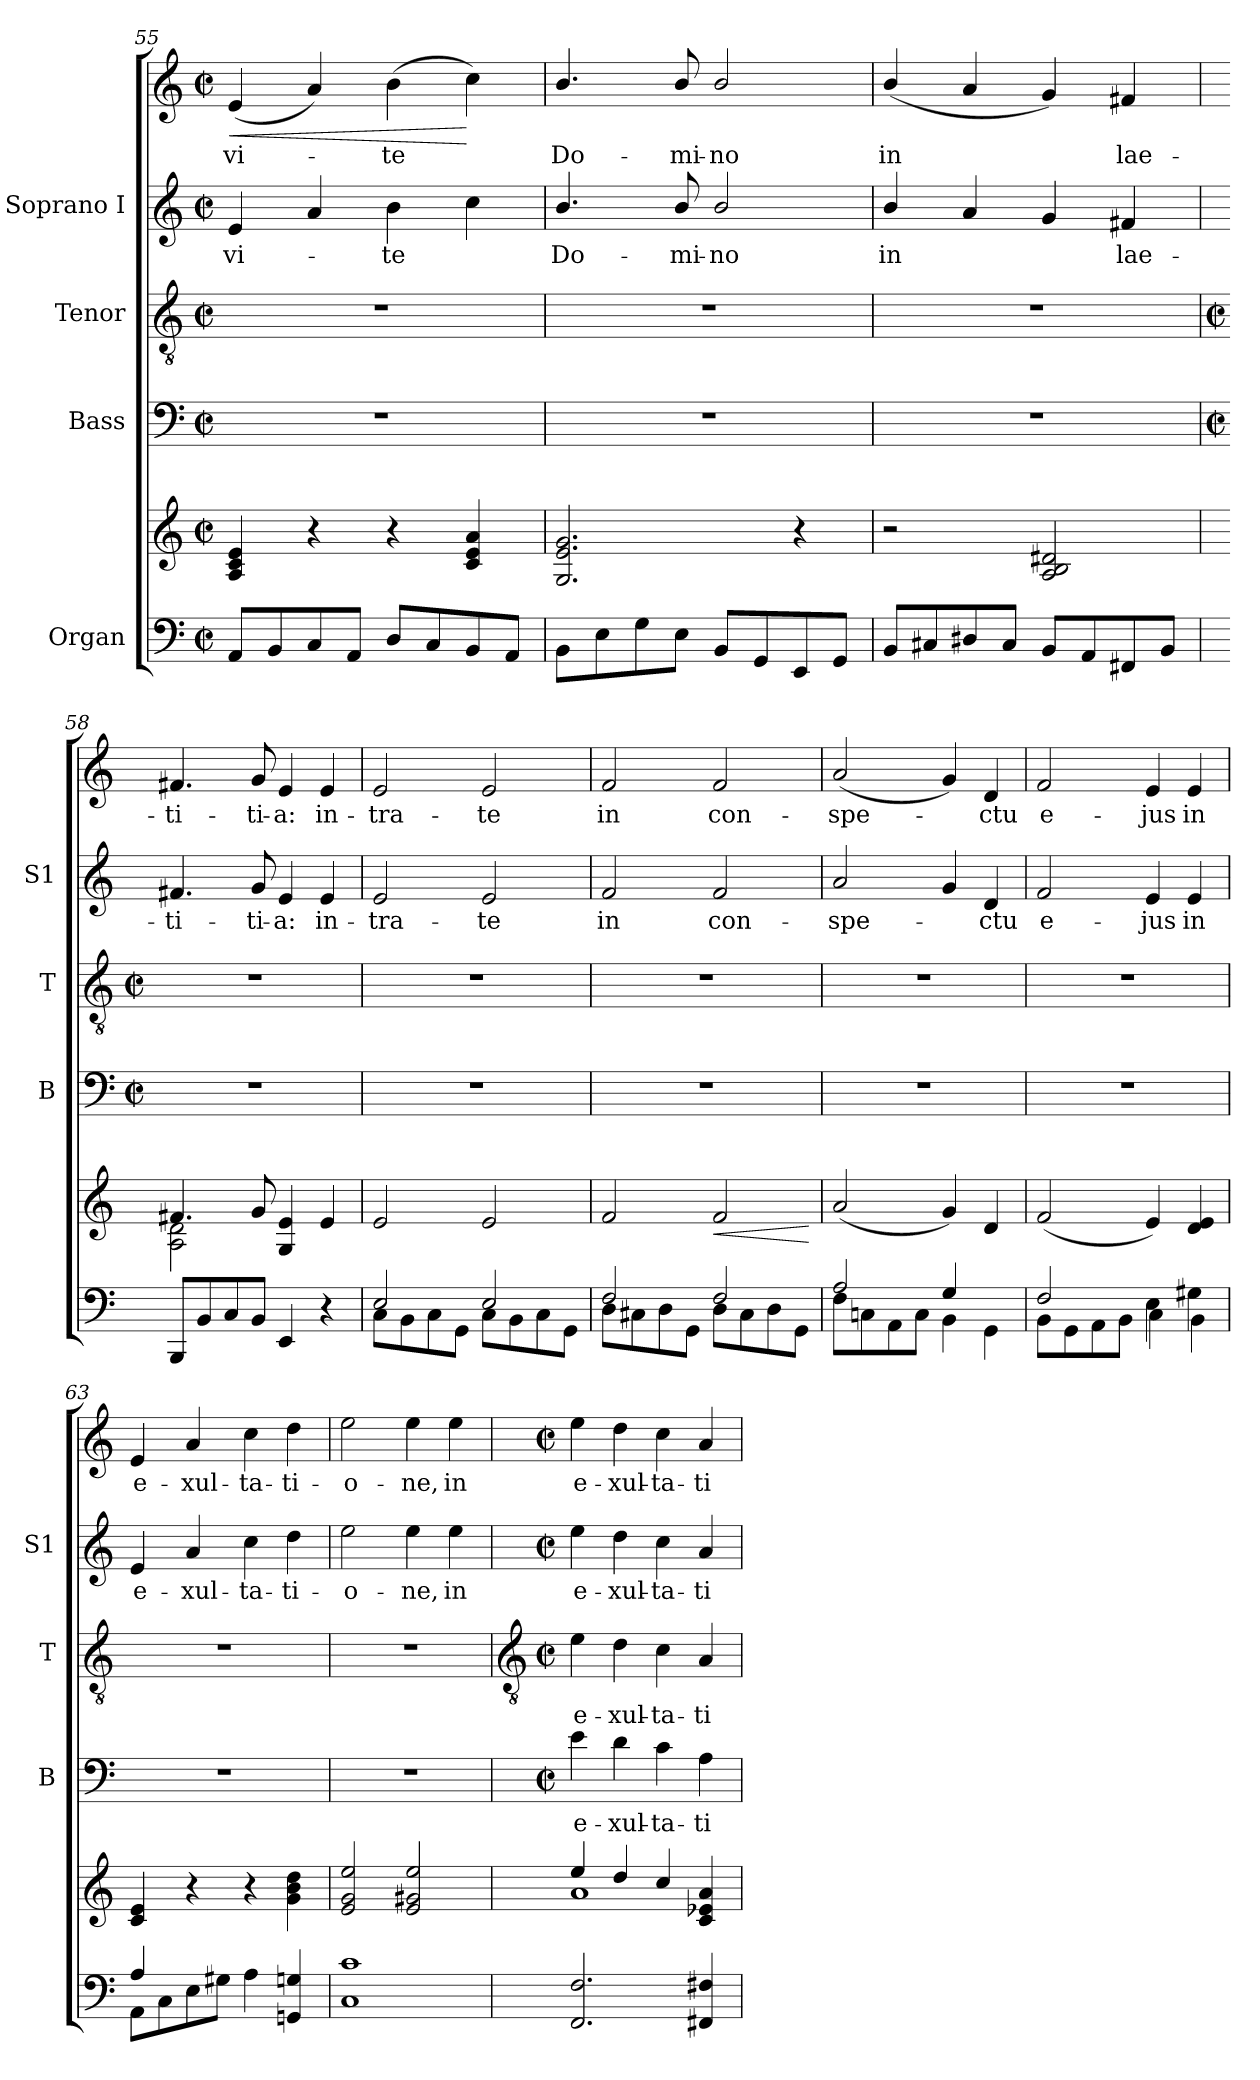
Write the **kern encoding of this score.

**kern	**kern	**dynam	**kern	**text	**kern	**text	**kern	**text	**kern	**text	**dynam
*part4	*part4	*part4	*part3	*part3	*part2	*part2	*part1	*part1	*part1	*part1	*part1
*staff6	*staff5	*staff5/6	*staff4	*staff4	*staff3	*staff3	*staff2	*staff2	*staff1	*staff1	*staff1/2
*I"Organ	*	*	*I"Bass	*	*I"Tenor	*	*I"Soprano I	*	*	*	*
*	*	*	*I'B	*	*I'T	*	*I'S1	*	*	*	*
*clefF4	*clefG2	*	*clefF4	*	*clefGv2	*	*clefG2	*	*clefG2	*	*
*k[]	*k[]	*	*k[]	*	*k[]	*	*k[]	*	*k[]	*	*
*C:	*C:	*	*C:	*	*C:	*	*C:	*	*C:	*	*
*M2/2	*M2/2	*	*M2/2	*	*M2/2	*	*M2/2	*	*M2/2	*	*
*met(c|)	*met(c|)	*	*met(c|)	*	*met(c|)	*	*met(c|)	*	*met(c|)	*	*
=55	=55	=55	=55	=55	=55	=55	=55	=55	=55	=55	=55
!	!	!	!	!	!	!	!	!LO:LY:b	!	!LO:LY:b	!LO:HP:b
8AAL	4A 4c 4e	.	1r	.	1r	.	4e	-vi-	(<4e	-vi-	<
8BB	.	.	.	.	.	.	.	.	.	.	.
8C	4r	.	.	.	.	.	4a	.	4a)	.	.
8AAJ	.	.	.	.	.	.	.	.	.	.	.
!	!	!	!	!	!	!	!	!LO:LY:b	!	!LO:LY:b	!
8DL	4r	.	.	.	.	.	4b	te	(>4b	te	.
8C	.	.	.	.	.	.	.	.	.	.	.
8BB	4c 4e 4a	.	.	.	.	.	4cc	.	4cc)	.	[
8AAJ	.	.	.	.	.	.	.	.	.	.	.
=56	=56	=56	=56	=56	=56	=56	=56	=56	=56	=56	=56
!	!	!	!	!	!	!	!	!LO:LY:b	!	!LO:LY:b	!
8BBL	2.G 2.e 2.g	.	1r	.	1r	.	4.b/	Do-	4.b/	Do-	.
8E	.	.	.	.	.	.	.	.	.	.	.
8G	.	.	.	.	.	.	.	.	.	.	.
!	!	!	!	!	!	!	!	!LO:LY:b	!	!LO:LY:b	!
8EJ	.	.	.	.	.	.	8b/	-mi-	8b/	-mi-	.
!	!	!	!	!	!	!	!	!LO:LY:b	!	!LO:LY:b	!
8BBL	.	.	.	.	.	.	2b/	-no	2b/	-no	.
8GG	.	.	.	.	.	.	.	.	.	.	.
8EE	4r	.	.	.	.	.	.	.	.	.	.
8GGJ	.	.	.	.	.	.	.	.	.	.	.
=57	=57	=57	=57	=57	=57	=57	=57	=57	=57	=57	=57
!	!	!	!	!	!	!	!	!LO:LY:b	!	!LO:LY:b	!
8BBL	2r	.	1r	.	1r	.	4b/	in	(<4b/	in	.
8C#X	.	.	.	.	.	.	.	.	.	.	.
8D#X	.	.	.	.	.	.	4a	.	4a	.	.
8C#J	.	.	.	.	.	.	.	.	.	.	.
8BBL	2A 2B 2d#X	.	.	.	.	.	4g	.	4g)	.	.
8AA	.	.	.	.	.	.	.	.	.	.	.
!	!	!	!	!	!	!	!	!LO:LY:b	!	!LO:LY:b	!
8FF#X	.	.	.	.	.	.	4f#X	lae-	4f#X	lae-	.
8BBJ	.	.	.	.	.	.	.	.	.	.	.
!!LO:LB:g=z
=58	=58	=58	=58	=58	=58	=58	=58	=58	=58	=58	=58
*	*	*	*M2/2	*	*M2/2	*	*	*	*	*	*
*	*	*	*met(c|)	*	*met(c|)	*	*	*	*	*	*
*	*^	*	*	*	*	*	*	*	*	*	*
!	!	!	!	!	!	!	!	!	!LO:LY:b	!	!LO:LY:b	!
8BBBL	4.f#X	2A\ 2d\	.	1r	.	1r	.	4.f#X	-ti-	4.f#X	-ti-	.
8BB	.	.	.	.	.	.	.	.	.	.	.	.
8C	.	.	.	.	.	.	.	.	.	.	.	.
!	!	!	!	!	!	!	!	!	!LO:LY:b	!	!LO:LY:b	!
8BBJ	8g	.	.	.	.	.	.	8g	-ti-	8g	-ti-	.
!	!	!	!	!	!	!	!	!	!LO:LY:b	!	!LO:LY:b	!
4EE	4G 4e	2ryy	.	.	.	.	.	4e	-a:	4e	-a:	.
!	!	!	!	!	!	!	!	!	!LO:LY:b	!	!LO:LY:b	!
4r	4e	.	.	.	.	.	.	4e	in-	4e	in-	.
*	*v	*v	*	*	*	*	*	*	*	*	*	*
=59	=59	=59	=59	=59	=59	=59	=59	=59	=59	=59	=59
*^	*	*	*	*	*	*	*	*	*	*	*
!	!	!	!	!	!	!	!	!	!LO:LY:b	!	!LO:LY:b	!
2E/	8C\L	2e	.	1r	.	1r	.	2e	-tra-	2e	-tra-	.
.	8BB\	.	.	.	.	.	.	.	.	.	.	.
.	8C\	.	.	.	.	.	.	.	.	.	.	.
.	8GG\J	.	.	.	.	.	.	.	.	.	.	.
!	!	!	!	!	!	!	!	!	!LO:LY:b	!	!LO:LY:b	!
2E/	8C\L	2e	.	.	.	.	.	2e	-te	2e	-te	.
.	8BB\	.	.	.	.	.	.	.	.	.	.	.
.	8C\	.	.	.	.	.	.	.	.	.	.	.
.	8GG\J	.	.	.	.	.	.	.	.	.	.	.
=60	=60	=60	=60	=60	=60	=60	=60	=60	=60	=60	=60	=60
!	!	!	!	!	!	!	!	!	!LO:LY:b	!	!LO:LY:b	!
2F/	8D\L	2f	.	1r	.	1r	.	2f	in	2f	in	.
.	8C#X\	.	.	.	.	.	.	.	.	.	.	.
.	8D\	.	.	.	.	.	.	.	.	.	.	.
.	8GG\J	.	.	.	.	.	.	.	.	.	.	.
!	!	!	!LO:HP:b	!	!	!	!	!	!LO:LY:b	!	!LO:LY:b	!
2F/	8D\L	2f	<	.	.	.	.	2f	con-	2f	con-	.
.	8C#\	.	.	.	.	.	.	.	.	.	.	.
.	8D\	.	.	.	.	.	.	.	.	.	.	.
.	8GG\J	.	.	.	.	.	.	.	.	.	.	.
*v	*v	*	*	*	*	*	*	*	*	*	*	*
.	.	[	.	.	.	.	.	.	.	.	.
=61	=61	=61	=61	=61	=61	=61	=61	=61	=61	=61	=61
*^	*^	*	*	*	*	*	*	*	*	*	*
!	!	!	!	!	!	!	!	!	!	!LO:LY:b	!	!LO:LY:b	!
2A/	8F\L	(<2a	2.ryy	.	1r	.	1r	.	2a	-spe-	(<2a	-spe-	.
.	8Cn\	.	.	.	.	.	.	.	.	.	.	.	.
.	8AA\	.	.	.	.	.	.	.	.	.	.	.	.
.	8C\J	.	.	.	.	.	.	.	.	.	.	.	.
4G/	4BB\	4g)	.	.	.	.	.	.	4g	.	4g)	.	.
!	!	!	!	!	!	!	!	!	!	!LO:LY:b	!	!LO:LY:b	!
4ryy	4GG\	4d	4ryy	.	.	.	.	.	4d	ctu	4d	ctu	.
=62	=62	=62	=62	=62	=62	=62	=62	=62	=62	=62	=62	=62	=62
!	!	!	!	!	!	!	!	!	!	!LO:LY:b	!	!LO:LY:b	!
*	*	*v	*v	*	*	*	*	*	*	*	*	*	*
2F/	8BB\L	(<2f	.	1r	.	1r	.	2f	e-	2f	e-	.
.	8GG\	.	.	.	.	.	.	.	.	.	.	.
.	8AA\	.	.	.	.	.	.	.	.	.	.	.
.	8BB\J	.	.	.	.	.	.	.	.	.	.	.
!	!	!	!	!	!	!	!	!	!LO:LY:b	!	!LO:LY:b	!
4E\	4C\	4e)	.	.	.	.	.	4e	-jus	4e	-jus	.
!	!	!	!	!	!	!	!	!	!LO:LY:b	!	!LO:LY:b	!
4G#X\	4BB\	4d 4e	.	.	.	.	.	4e	in	4e	in	.
=63	=63	=63	=63	=63	=63	=63	=63	=63	=63	=63	=63	=63
!	!	!	!	!	!	!	!	!	!LO:LY:b	!	!LO:LY:b	!
4A/	8AAL	4c 4e	.	1r	.	1r	.	4e	e-	4e	e-	.
.	8C	.	.	.	.	.	.	.	.	.	.	.
!	!	!	!	!	!	!	!	!	!LO:LY:b	!	!LO:LY:b	!
2.ryy	8E	4r	.	.	.	.	.	4a	-xul-	4a	-xul-	.
.	8G#XJ	.	.	.	.	.	.	.	.	.	.	.
!	!	!	!	!	!	!	!	!	!LO:LY:b	!	!LO:LY:b	!
.	4A	4r	.	.	.	.	.	4cc	-ta-	4cc	-ta-	.
!	!	!	!	!	!	!	!	!	!LO:LY:b	!	!LO:LY:b	!
.	4GGn 4Gn	4g 4b 4dd	.	.	.	.	.	4dd	-ti-	4dd	-ti-	.
=64	=64	=64	=64	=64	=64	=64	=64	=64	=64	=64	=64	=64
!	!	!	!	!	!	!	!	!	!LO:LY:b	!	!LO:LY:b	!
*v	*v	*	*	*	*	*	*	*	*	*	*	*
1C 1c	2e 2g 2ee	.	1r	.	1r	.	2ee	-o-	2ee	-o-	.
!	!	!	!	!	!	!	!	!LO:LY:b	!	!LO:LY:b	!
.	2e 2g#X 2ee	.	.	.	.	.	4ee	-ne,	4ee	-ne,	.
!	!	!	!	!	!	!	!	!LO:LY:b	!	!LO:LY:b	!
.	.	.	.	.	.	.	4ee	in	4ee	in	.
!!LO:LB:g=z
=65	=65	=65	=65	=65	=65	=65	=65	=65	=65	=65	=65
*	*	*	*	*	*clefGv2	*	*	*	*	*	*
*	*	*	*k[]	*	*k[]	*	*k[]	*	*k[]	*	*
*	*	*	*C:	*	*C:	*	*C:	*	*C:	*	*
*	*	*	*M2/2	*	*M2/2	*	*M2/2	*	*M2/2	*	*
*	*	*	*met(c|)	*	*met(c|)	*	*met(c|)	*	*met(c|)	*	*
*	*^	*	*	*	*	*	*	*	*	*	*
!	!	!	!	!	!LO:LY:b	!	!LO:LY:b	!	!LO:LY:b	!	!LO:LY:b	!
2.FF 2.F	4ee/	1a	.	4e	-e-	4e	-e-	4ee	-e-	4ee	e-	.
!	!	!	!	!	!LO:LY:b	!	!LO:LY:b	!	!LO:LY:b	!	!LO:LY:b	!
.	4dd/	.	.	4d	-xul-	4d	-xul-	4dd	-xul-	4dd	-xul-	.
!	!	!	!	!	!LO:LY:b	!	!LO:LY:b	!	!LO:LY:b	!	!LO:LY:b	!
.	4cc/	.	.	4c	-ta-	4c	-ta-	4cc	-ta-	4cc	-ta-	.
!	!	!	!	!	!LO:LY:b	!	!LO:LY:b	!	!LO:LY:b	!	!LO:LY:b	!
4FF#X 4F#X	4c 4e-X 4a	.	.	4A	-ti-	4A	-ti-	4a	-ti-	4a	-ti-	.
*	*v	*v	*	*	*	*	*	*	*	*	*	*
=	=	=	=	=	=	=	=	=	=	=	=
*-	*-	*-	*-	*-	*-	*-	*-	*-	*-	*-	*-
